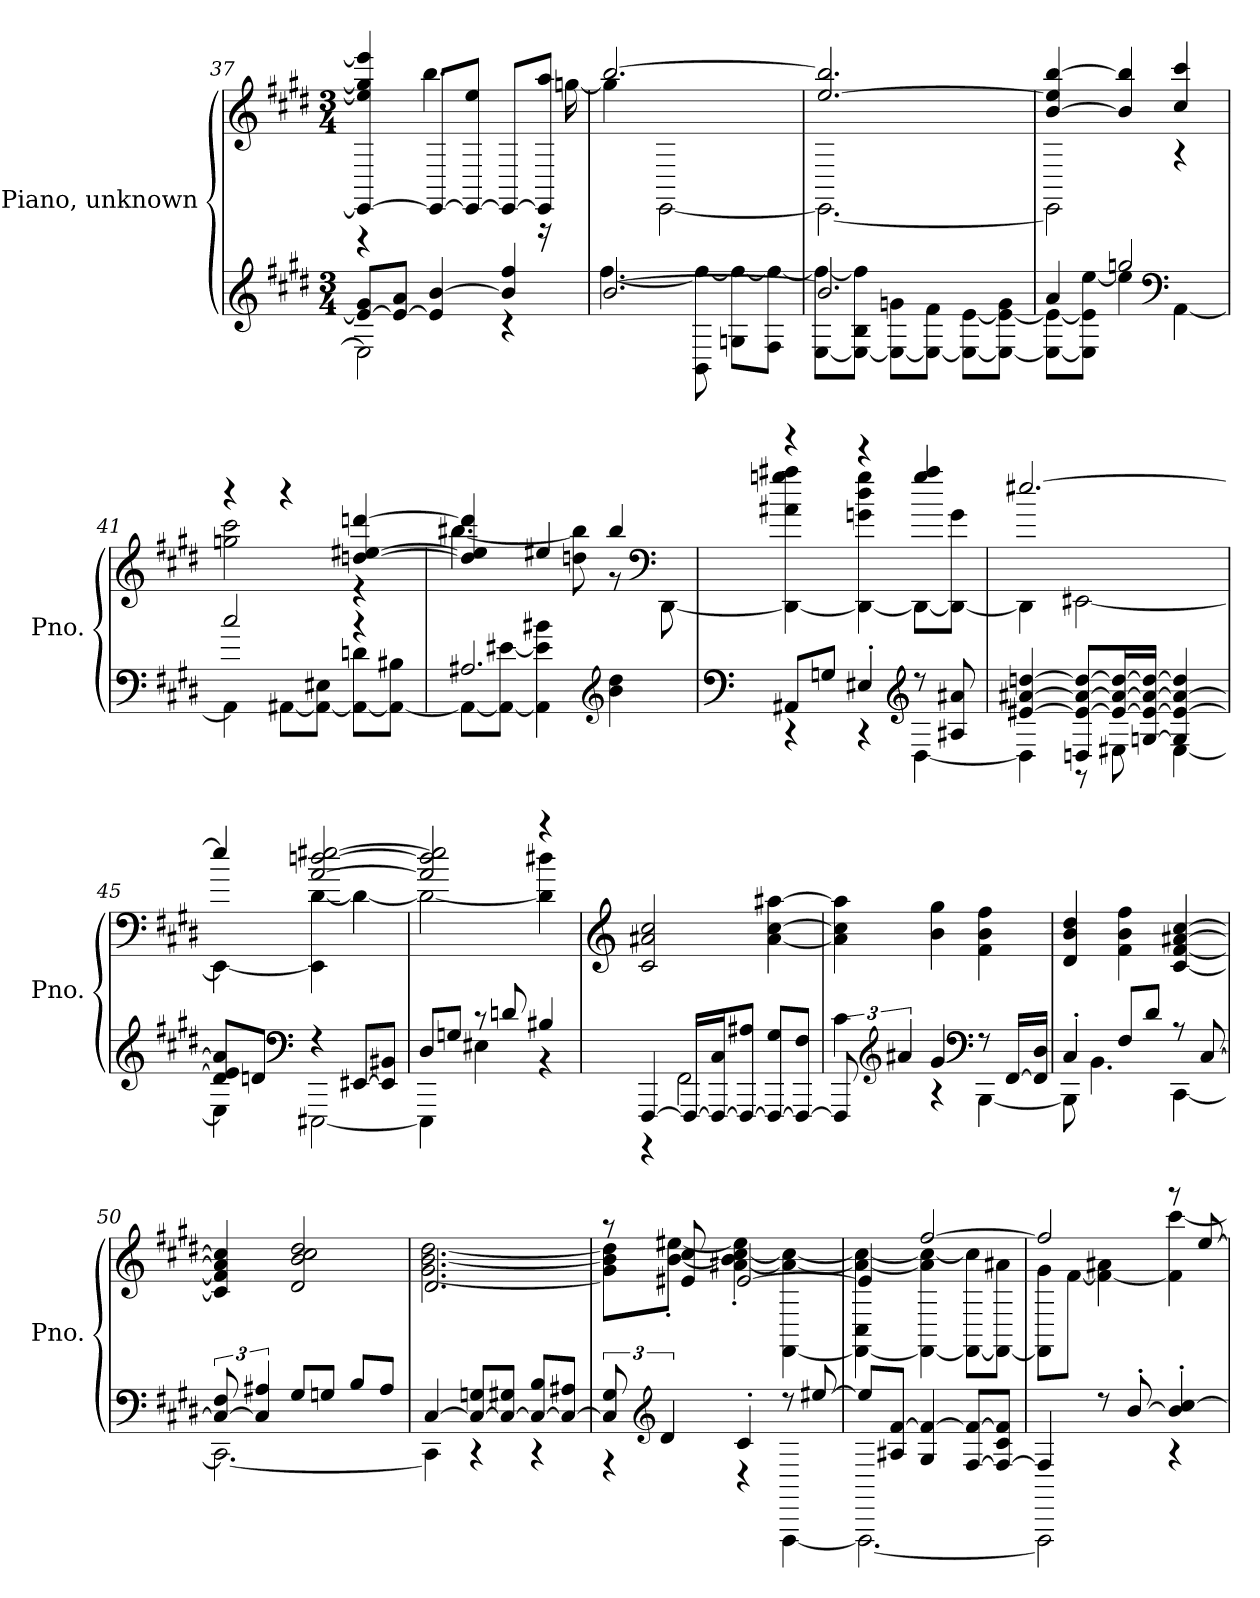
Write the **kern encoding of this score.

**kern	**kern
*part1	*part1
*staff2	*staff1
*I"Piano, unknown	*
*I'Pno.	*
!!LO:LB:g=z
*clefG2	*clefG2
*k[f#c#g#d#]	*k[f#c#g#d#]
*M3/4	*M3/4
=37	=37
*^	*^
8e/_ 8g#/L	2E\]	4EE/_ 4ee/] 4gg#/] 4eee/]	4r
8e/_ 8a/J	.	.	.
4e/] [4b/	.	8EE/L_	4.bb\
.	.	8EE/_ 8ee/J	.
4b/] 4ff#/	4r	8EE/L_	.
.	.	8EE/] 8aa/J	16r
.	.	.	[16ggn\
=38	=38	=38	=38
[2.b/	[4.ff#\	[2.bb/	4gg\]
.	.	.	[2EE\
.	8BB\ 8ff#\_	.	.
.	8Gn\ 8ff#\_L	.	.
.	8F#\ 8ff#\_J	.	.
=39	=39	=39	=39
2.b/]	[8E\ 8ff#\_L	[2.ee/ 2.bb/]	2.EE\_
.	8E\_ 8B\ 8ff#\]J	.	.
.	8E\_ 8gn\L	.	.
.	8E\_ 8f#\J	.	.
.	8E\_ [8e\L	.	.
.	8E\_ 8e\_ 8g\J	.	.
=40	=40	=40	=40
4a/	8E\_ 8e\_L	[4b/ 4ee/] [4bb/	2EE\]
.	8E\] 8e\] [8ee\J	.	.
2ggn/	4ee\]	4b/] 4bb/]	.
*clefF4	*	*	*
.	[4AA\	4cc#/ 4ccc#/	4r
!!LO:LB:g=z	!!
=41	=41	=41	=41
2cc#/	4AA\]	4r	2ggn\ 2ccc#\
.	[8AA#X\L	4r	.
.	8AA#\_ 8E#X\J	.	.
4r	8AA#\_ 8dn\L	[4ddn/ [4ee#X/ [4dddn/	4r
.	8AA#\_ 8B#X\J	.	.
=42	=42	=42	=42
2.A#X/	8AA#\L_	4dd/] 4ee#/] 4ddd/]	[4.bb#X\
.	8AA#\_ [8e#X\J	.	.
.	4AA#\] 4e#\] 4b#X\	4ee#X/	.
.	.	.	8ddn\ 8bb#\]
*clefG2	*	*	*
.	4b#\ 4dd#\	4bb#/	8r
*	*	*clefF4	*
.	.	.	[8DD#\
=43	=43	=43	=43
*clefF4	*	*	*
8AA#X/L	4r	4r	4DD#\_ 4a#X\ 4ggn\ 4aa#X\
8Gn/J	.	.	.
4E#X'/	4r	4r	4DD#\_ 4gn\ 4dd#\ 4gg\
*clefG2	*	*	*
8r	[4D#\	4gg/ 4aa#/	8DD#\L_
8A#X/ 8a#X/	.	.	8DD#\_ 8g\J
!!LO:LB:g=z	!!
=44	=44	=44	=44
[4e#X/ [4a#X/ [4ddn/	4D#\]	[2.ee#X/	4DD#\]
8Dn/ 8e#/_ 8a#/_ 8dd/_L	8r	.	[2EE#X\
16e#/_ 16a#/_ 16dd/_L	8E#X\	.	.
[16Gn/ 16e#/_ 16a#/_ 16dd/_JJ	.	.	.
4G/] 4e#/_ 4a#/_ 4dd/]	[4E#\	.	.
=45	=45	=45	=45
8d#/ 8e#/] 8a#/]L	4E#\]	4ee#/]	4EE#\_
8dn/J	.	.	.
*clefF4	*	*	*
4r	[2EEE#X\	[2a/ [2ddn/ [2ee#X/	4EE#\] [4d#\
[8EE#X/L	.	.	4d#\_
8EE#/] 8BB#X/J	.	.	.
=46	=46	=46	=46
8D#/L	4EEE#\]	2a/] 2dd/] 2ee#/]	2d#\_
8Gn/J	.	.	.
8r	4E#X\	.	.
8dn/	.	.	.
4B#X/	4r	4r	4d#\] 4dd#X\
*	*	*v	*v
!!LO:LB:g=z
=47	=47	=47
*	*	*clefG2
[4FFF#/	4r	2c#/ 2a#X/ 2cc#/
16FFF#/LL_	2FF#\	.
16FFF#/_ 16C#/J	.	.
8FFF#/_ 8A#X/J	.	.
8FFF#/_ 8G#/L	.	[4a#\ [4cc#\ [4aa#X\
8FFF#/_ 8F#/J	.	.
=48	=48	=48
12FFF#/]	4c#\	4a#\] 4cc#\] 4aa#\]
*clefG2	*	*
6a#X/	.	.
4g#/	4r	4b\ 4gg#\
*clefF4	*	*
8r	[4BBB\	4f#\ 4b\ 4ff#\
[16FF#/LL	.	.
16FF#/] 16D#/JJ	.	.
=49	=49	=49
4C#'/	8BBB\]	4d#/ 4b/ 4dd#/
.	4.BB\	.
8F#/L	.	4f#\ 4b\ 4ff#\
8d#/J	.	.
8r	[4CC#\	[4c#/ [4f#/ [4a#X/ [4cc#/
[8C#/	.	.
=50	=50	=50
12C#/_ 12F#/	2.CC#\_	4c#/] 4f#/] 4a#/] 4cc#/]
6C#/] 6A#X/	.	.
8G#/L	.	2d#/ 2b/ 2cc#/ 2dd#/
8Gn/J	.	.
8B/L	.	.
8A#/J	.	.
!!LO:PB:g=z
=51	=51	=51
*	*	*^
[4C#/	4CC#\]	2.d#/	[2.g#\ [2.b\ [2.dd#\
8C#/_ 8Gn/L	4r	.	.
8C#/_ 8G#X/J	.	.	.
8C#/_ 8B/L	4r	.	.
8C#/_ 8A#X/J	.	.	.
=52	=52	=52	=52
12C#/] 12G#/	4r	8r	8g#\] 8b\] 8dd#\]L
*clefG2	*	*	*
6d#/	.	.	.
.	.	8e#X/ 8cc#/	[8b\' [8ee#X\'J
4c#'/	4r	[2e#/	[4a#X\' 4b\]' [4cc#\' 4ee#\]'
8r	[4FFF#\	.	[4FF#\ 4a#\_ 4cc#\_
[8ee#X/	.	.	.
=53	=53	=53	=53
8ee#/L]	2.FFF#\_	4e#/]	4FF#\_ 4C#\ 4a#\_ 4cc#\_
8A#X/ [8f#/J	.	.	.
4G#/ 4f#/_	.	[2ff#/	4FF#\_ 4a#\] 4cc#\_
[8F#/ 8f#/_L	.	.	8FF#\_ 8cc#\]L
8F#/_ 8c#/ 8f#/]J	.	.	8FF#\_ 8a#X\J
=54	=54	=54	=54
4F#/]	2FFF#\]	2ff#/]	8FF#\] 8g#\L
.	.	.	[8f#\J
8r	.	.	4f#\_ 4a#X\
[8b'/	.	.	.
4b/]' [4cc#/'	4r	8r	4f#\] [4ccc#\
.	.	[8ee/	.
*v	*v	*	*
*	*v	*v
=	=
*-	*-
